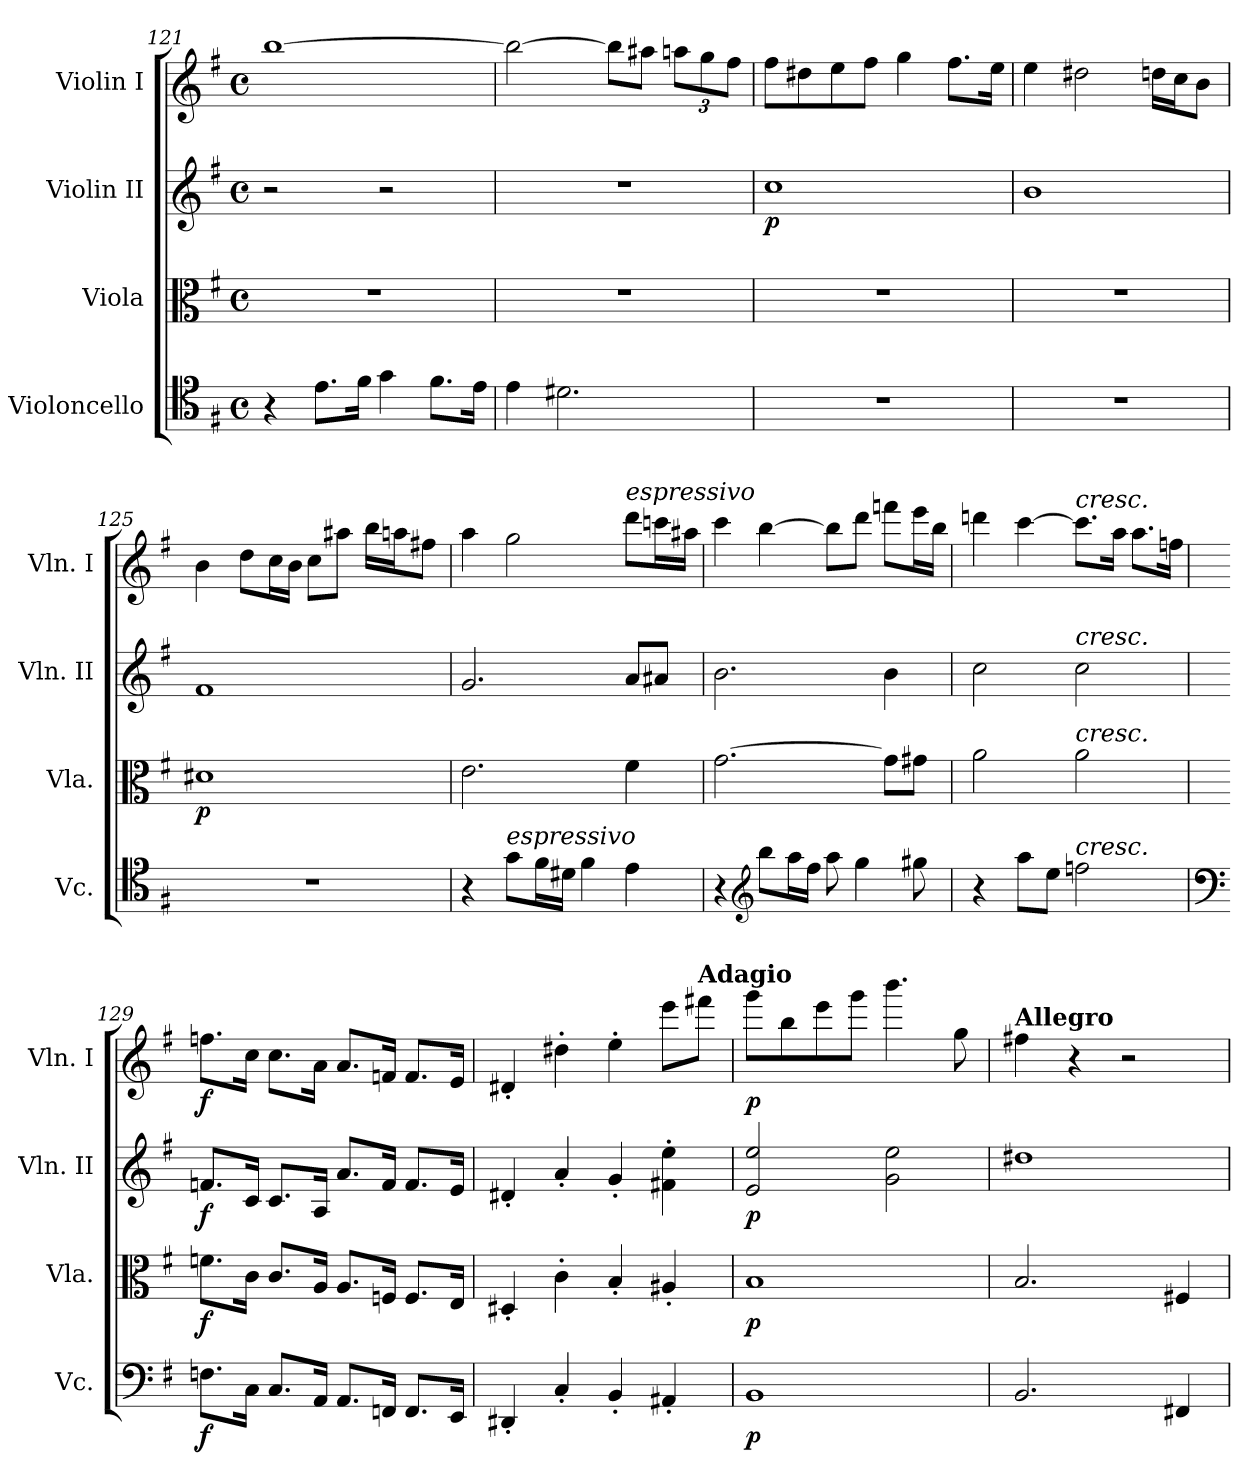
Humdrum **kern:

**kern	**dynam	**kern	**dynam	**kern	**dynam	**kern	**dynam
*part4	*part4	*part3	*part3	*part2	*part2	*part1	*part1
*staff4	*staff4	*staff3	*staff3	*staff2	*staff2	*staff1	*staff1
*I"Violoncello	*	*I"Viola	*	*I"Violin II	*	*I"Violin I	*
*I'Vc.	*	*I'Vla.	*	*I'Vln. II	*	*I'Vln. I	*
*clefC4	*	*clefC3	*	*clefG2	*	*clefG2	*
*k[f#]	*	*k[f#]	*	*k[f#]	*	*k[f#]	*
*M4/4	*	*M4/4	*	*M4/4	*	*M4/4	*
*met(c)	*	*met(c)	*	*met(c)	*	*met(c)	*
=121	=121	=121	=121	=121	=121	=121	=121
4r	.	1r	.	2r	.	[1bb	.
8.e\L	.	.	.	.	.	.	.
16f#\Jk	.	.	.	.	.	.	.
4g\	.	.	.	2r	.	.	.
8.f#\L	.	.	.	.	.	.	.
16e\Jk	.	.	.	.	.	.	.
=122	=122	=122	=122	=122	=122	=122	=122
4e\	.	1r	.	1r	.	2bb\_	.
2.d#X\	.	.	.	.	.	.	.
.	.	.	.	.	.	8bb\L]	.
.	.	.	.	.	.	8aa#X\J	.
*	*	*	*	*	*	*Xbrackettup	*
.	.	.	.	.	.	12aan\L	.
.	.	.	.	.	.	12gg\	.
.	.	.	.	.	.	12ff#\J	.
=123	=123	=123	=123	=123	=123	=123	=123
!	!	!	!	!	!LO:DY:b	!	!
1r	.	1r	.	1cc	p	8ff#\L	.
.	.	.	.	.	.	8dd#X\	.
.	.	.	.	.	.	8ee\	.
.	.	.	.	.	.	8ff#\J	.
.	.	.	.	.	.	4gg\	.
.	.	.	.	.	.	8.ff#\L	.
.	.	.	.	.	.	16ee\Jk	.
=124	=124	=124	=124	=124	=124	=124	=124
1r	.	1r	.	1b	.	4ee\	.
.	.	.	.	.	.	2dd#X\	.
.	.	.	.	.	.	16ddn\LL	.
.	.	.	.	.	.	16cc\J	.
.	.	.	.	.	.	8b\J	.
=125	=125	=125	=125	=125	=125	=125	=125
!	!	!	!LO:DY:b	!	!	!	!
1r	.	1d#X	p	1f#	.	4b\	.
.	.	.	.	.	.	8dd\L	.
.	.	.	.	.	.	16cc\L	.
.	.	.	.	.	.	16b\JJ	.
.	.	.	.	.	.	8cc\L	.
.	.	.	.	.	.	8aa#X\J	.
.	.	.	.	.	.	16bb\LL	.
.	.	.	.	.	.	16aan\J	.
.	.	.	.	.	.	8ff#X\J	.
=126	=126	=126	=126	=126	=126	=126	=126
4r	.	2.e\	.	2.g/	.	4aa\	.
!LO:TX:a:i:t=espressivo	!	!	!	!	!	!	!
8g\L	.	.	.	.	.	2gg\	.
16f#\L	.	.	.	.	.	.	.
16d#X\JJ	.	.	.	.	.	.	.
4f#\	.	.	.	.	.	.	.
!	!	!	!	!	!	!LO:TX:a:i:t=espressivo	!
4e\	.	4f#\	.	8a/L	.	8ddd\L	.
.	.	.	.	8a#X/J	.	16cccn\L	.
.	.	.	.	.	.	16aa#X\JJ	.
=127	=127	=127	=127	=127	=127	=127	=127
4r	.	[2.g\	.	2.b\	.	4ccc\	.
*clefG2	*	*	*	*	*	*	*
8bb\L	.	.	.	.	.	[4bb\	.
16aa\L	.	.	.	.	.	.	.
16ff#\JJ	.	.	.	.	.	.	.
8aa\	.	.	.	.	.	8bb\L]	.
4gg\	.	.	.	.	.	8ddd\J	.
.	.	8g\L]	.	4b\	.	8fffn\L	.
8gg#X\	.	8g#X\J	.	.	.	16eee\L	.
.	.	.	.	.	.	16bb\JJ	.
=128	=128	=128	=128	=128	=128	=128	=128
4r	.	2a\	.	2cc\	.	4dddn\	.
8aa\L	.	.	.	.	.	[4ccc\	.
8ee\J	.	.	.	.	.	.	.
!	!	!	!	!	!	!LO:TX:a:i:t=cresc.	!
!	!	!	!	!LO:TX:a:i:t=cresc.	!	!	!
!	!	!LO:TX:a:i:t=cresc.	!	!	!	!	!
!LO:TX:a:i:t=cresc.	!	!	!	!	!	!	!
2ffn\	.	2a\	.	2cc\	.	8.ccc\L]	.
.	.	.	.	.	.	16aa\Jk	.
.	.	.	.	.	.	8.aa\L	.
.	.	.	.	.	.	16ffn\Jk	.
=129	=129	=129	=129	=129	=129	=129	=129
*clefF4	*	*	*	*	*	*	*
!	!LO:DY:b	!	!LO:DY:b	!	!LO:DY:b	!	!LO:DY:b
8.Fn\L	f	8.fn\L	f	8.fn/L	f	8.ffn\L	f
16C\Jk	.	16c\Jk	.	16c/Jk	.	16cc\Jk	.
8.C/L	.	8.c/L	.	8.c/L	.	8.cc\L	.
16AA/Jk	.	16A/Jk	.	16A/Jk	.	16a\Jk	.
8.AA/L	.	8.A/L	.	8.a/L	.	8.a/L	.
16FFn/Jk	.	16Fn/Jk	.	16f/Jk	.	16fn/Jk	.
8.FF/L	.	8.F/L	.	8.f/L	.	8.f/L	.
16EE/Jk	.	16E/Jk	.	16e/Jk	.	16e/Jk	.
=130	=130	=130	=130	=130	=130	=130	=130
4DD#X'/	.	4D#X'/	.	4d#X'/	.	4d#X'/	.
4C'/	.	4c'\	.	4a'/	.	4dd#X'\	.
4BB'/	.	4B'/	.	4g'/	.	4ee'\	.
4AA#X'/	.	4A#X'/	.	4f#X\' 4ee\'	.	8eee\L	.
!	!	!	!	!	!	!LO:TX:a:B:t=Adagio	!
.	.	.	.	.	.	8fff#X\J	.
=131	=131	=131	=131	=131	=131	=131	=131
!	!LO:DY:b	!	!LO:DY:b	!	!LO:DY:b	!	!LO:DY:b
1BB	p	1B	p	2e/ 2ee/	p	8ggg\L	p
.	.	.	.	.	.	8bb\	.
.	.	.	.	.	.	8eee\	.
.	.	.	.	.	.	8ggg\J	.
.	.	.	.	2g\ 2ee\	.	4.bbb\	.
.	.	.	.	.	.	8gg\	.
=132	=132	=132	=132	=132	=132	=132	=132
!	!	!	!	!	!	!LO:TX:a:B:t=Allegro	!
2.BB/	.	2.B/	.	1dd#X	.	4ff#X\	.
.	.	.	.	.	.	4r	.
.	.	.	.	.	.	2r	.
4FF#X/	.	4F#X/	.	.	.	.	.
=	=	=	=	=	=	=	=
*-	*-	*-	*-	*-	*-	*-	*-
